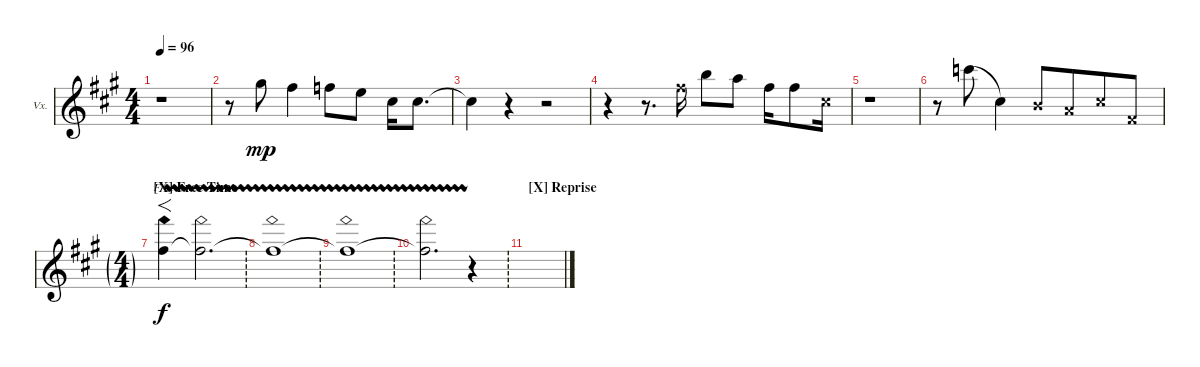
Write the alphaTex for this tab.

\defaultSystemsLayout 4
\bracketExtendMode groupsimilarinstruments
\firstSystemTrackNameOrientation horizontal
\otherSystemsTrackNameOrientation horizontal
\track ("Vocal" "Vx.") {instrument acousticguitarsteel}
\staff {score}
\tuning (E4 B3 G3 D3 A2 E2)
\ts (4 4)
\tempo 96
\clef g2
\ks a
r.1{dy mp} |
r.8 4.1.8 2.1.4 1.1.8 0.1.8 2.2.16 2.2.8{d} |
2.2{t}.4 r.4 r.2 |
r.4 r.8{d} 2.1{x}.16 7.1.8 5.1.8 7.2.16 7.2.8 6.3{x}.16 |
r.1 |
r.8 8.1.8{legatoorigin} 6.3.4 0.2{x}.8 2.3{x}.8{beam merge} 2.2{x}.8 4.4{x}.8 |
\ft
\section ("X" "Free Time")
2.1{ah 12 vw}.4{f dy f} 2.1{ah 12 vw t}.2{d} |
\ft
2.1{ah 12 vw t}.1 |
\ft
2.1{ah 12 vw t}.1 |
\ft
2.1{ah 12 vw t}.2{d} r.4 |
\section ("X" "Reprise")
